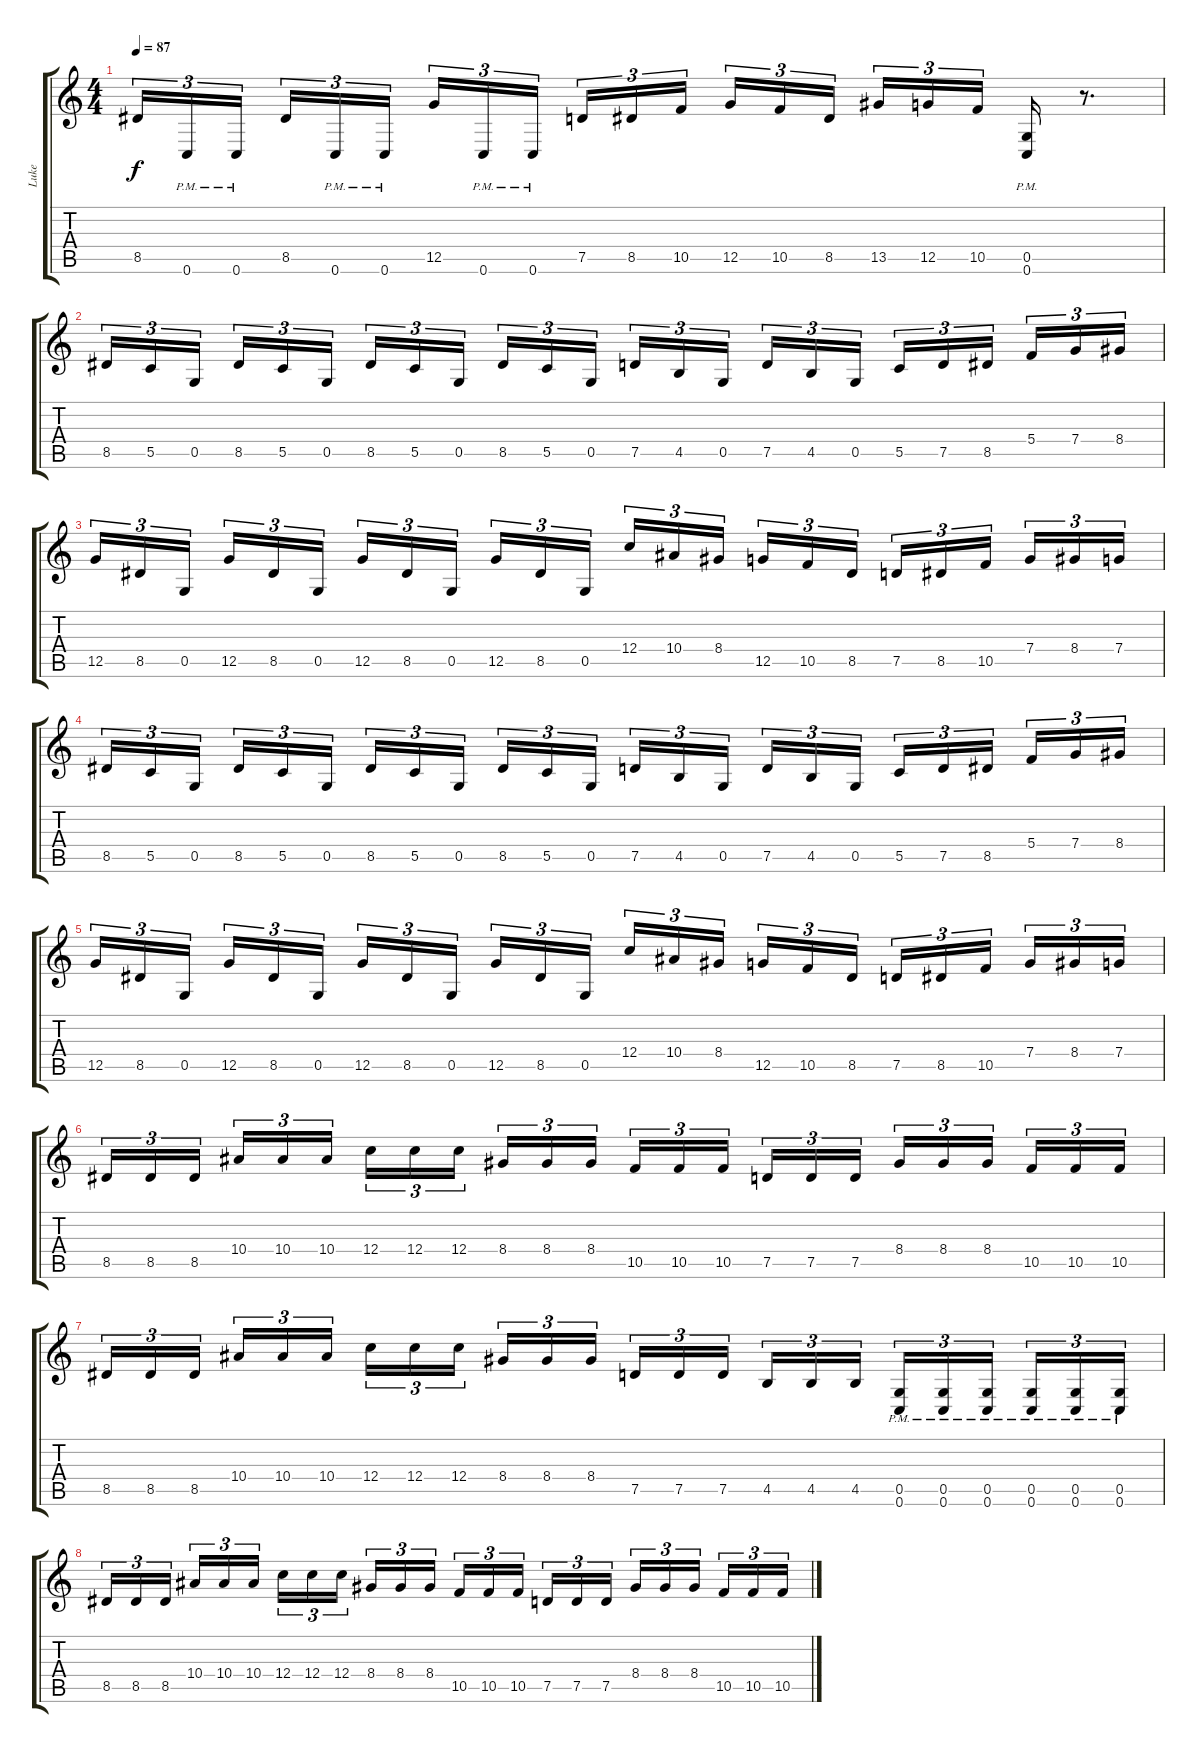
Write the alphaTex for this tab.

\track ("Luke" "Luke") {instrument distortionguitar}
\staff {score tabs}
\tuning (D4 A3 F3 C3 G2 C2) {hide}
\ts (4 4)
\tempo 87
\clef g2
\ks c
8.5.16{tu (3 2) dy f} 0.6{pm}.16{tu (3 2)} 0.6{pm}.16{tu (3 2) beam splitsecondary} 8.5.16{tu (3 2)} 0.6{pm}.16{tu (3 2)} 0.6{pm}.16{tu (3 2)} 12.5.16{tu (3 2)} 0.6{pm}.16{tu (3 2)} 0.6{pm}.16{tu (3 2) beam splitsecondary} 7.5.16{tu (3 2)} 8.5.16{tu (3 2)} 10.5.16{tu (3 2)} 12.5.16{tu (3 2)} 10.5.16{tu (3 2)} 8.5.16{tu (3 2) beam splitsecondary} 13.5.16{tu (3 2)} 12.5.16{tu (3 2)} 10.5.16{tu (3 2)} (0.5{pm} 0.6{pm}).16 r.8{d} |
8.5.16{tu (3 2)} 5.5.16{tu (3 2)} 0.5.16{tu (3 2) beam splitsecondary} 8.5.16{tu (3 2)} 5.5.16{tu (3 2)} 0.5.16{tu (3 2)} 8.5.16{tu (3 2)} 5.5.16{tu (3 2)} 0.5.16{tu (3 2) beam splitsecondary} 8.5.16{tu (3 2)} 5.5.16{tu (3 2)} 0.5.16{tu (3 2)} 7.5.16{tu (3 2)} 4.5.16{tu (3 2)} 0.5.16{tu (3 2) beam splitsecondary} 7.5.16{tu (3 2)} 4.5.16{tu (3 2)} 0.5.16{tu (3 2)} 5.5.16{tu (3 2)} 7.5.16{tu (3 2)} 8.5.16{tu (3 2) beam splitsecondary} 5.4.16{tu (3 2)} 7.4.16{tu (3 2)} 8.4.16{tu (3 2)} |
12.5.16{tu (3 2)} 8.5.16{tu (3 2)} 0.5.16{tu (3 2) beam splitsecondary} 12.5.16{tu (3 2)} 8.5.16{tu (3 2)} 0.5.16{tu (3 2)} 12.5.16{tu (3 2)} 8.5.16{tu (3 2)} 0.5.16{tu (3 2) beam splitsecondary} 12.5.16{tu (3 2)} 8.5.16{tu (3 2)} 0.5.16{tu (3 2)} 12.4.16{tu (3 2)} 10.4.16{tu (3 2)} 8.4.16{tu (3 2) beam splitsecondary} 12.5.16{tu (3 2)} 10.5.16{tu (3 2)} 8.5.16{tu (3 2)} 7.5.16{tu (3 2)} 8.5.16{tu (3 2)} 10.5.16{tu (3 2) beam splitsecondary} 7.4.16{tu (3 2)} 8.4.16{tu (3 2)} 7.4.16{tu (3 2)} |
8.5.16{tu (3 2)} 5.5.16{tu (3 2)} 0.5.16{tu (3 2) beam splitsecondary} 8.5.16{tu (3 2)} 5.5.16{tu (3 2)} 0.5.16{tu (3 2)} 8.5.16{tu (3 2)} 5.5.16{tu (3 2)} 0.5.16{tu (3 2) beam splitsecondary} 8.5.16{tu (3 2)} 5.5.16{tu (3 2)} 0.5.16{tu (3 2)} 7.5.16{tu (3 2)} 4.5.16{tu (3 2)} 0.5.16{tu (3 2) beam splitsecondary} 7.5.16{tu (3 2)} 4.5.16{tu (3 2)} 0.5.16{tu (3 2)} 5.5.16{tu (3 2)} 7.5.16{tu (3 2)} 8.5.16{tu (3 2) beam splitsecondary} 5.4.16{tu (3 2)} 7.4.16{tu (3 2)} 8.4.16{tu (3 2)} |
12.5.16{tu (3 2)} 8.5.16{tu (3 2)} 0.5.16{tu (3 2) beam splitsecondary} 12.5.16{tu (3 2)} 8.5.16{tu (3 2)} 0.5.16{tu (3 2)} 12.5.16{tu (3 2)} 8.5.16{tu (3 2)} 0.5.16{tu (3 2) beam splitsecondary} 12.5.16{tu (3 2)} 8.5.16{tu (3 2)} 0.5.16{tu (3 2)} 12.4.16{tu (3 2)} 10.4.16{tu (3 2)} 8.4.16{tu (3 2) beam splitsecondary} 12.5.16{tu (3 2)} 10.5.16{tu (3 2)} 8.5.16{tu (3 2)} 7.5.16{tu (3 2)} 8.5.16{tu (3 2)} 10.5.16{tu (3 2) beam splitsecondary} 7.4.16{tu (3 2)} 8.4.16{tu (3 2)} 7.4.16{tu (3 2)} |
8.5.16{tu (3 2)} 8.5.16{tu (3 2)} 8.5.16{tu (3 2) beam splitsecondary} 10.4.16{tu (3 2)} 10.4.16{tu (3 2)} 10.4.16{tu (3 2)} 12.4.16{tu (3 2)} 12.4.16{tu (3 2)} 12.4.16{tu (3 2) beam splitsecondary} 8.4.16{tu (3 2)} 8.4.16{tu (3 2)} 8.4.16{tu (3 2)} 10.5.16{tu (3 2)} 10.5.16{tu (3 2)} 10.5.16{tu (3 2) beam splitsecondary} 7.5.16{tu (3 2)} 7.5.16{tu (3 2)} 7.5.16{tu (3 2)} 8.4.16{tu (3 2)} 8.4.16{tu (3 2)} 8.4.16{tu (3 2) beam splitsecondary} 10.5.16{tu (3 2)} 10.5.16{tu (3 2)} 10.5.16{tu (3 2)} |
8.5.16{tu (3 2)} 8.5.16{tu (3 2)} 8.5.16{tu (3 2) beam splitsecondary} 10.4.16{tu (3 2)} 10.4.16{tu (3 2)} 10.4.16{tu (3 2)} 12.4.16{tu (3 2)} 12.4.16{tu (3 2)} 12.4.16{tu (3 2) beam splitsecondary} 8.4.16{tu (3 2)} 8.4.16{tu (3 2)} 8.4.16{tu (3 2)} 7.5.16{tu (3 2)} 7.5.16{tu (3 2)} 7.5.16{tu (3 2) beam splitsecondary} 4.5.16{tu (3 2)} 4.5.16{tu (3 2)} 4.5.16{tu (3 2)} (0.5{pm} 0.6{pm}).16{tu (3 2)} (0.5{pm} 0.6{pm}).16{tu (3 2)} (0.5{pm} 0.6{pm}).16{tu (3 2) beam splitsecondary} (0.5{pm} 0.6{pm}).16{tu (3 2)} (0.5{pm} 0.6{pm}).16{tu (3 2)} (0.5{pm} 0.6{pm}).16{tu (3 2)} |
8.5.16{tu (3 2)} 8.5.16{tu (3 2)} 8.5.16{tu (3 2) beam splitsecondary} 10.4.16{tu (3 2)} 10.4.16{tu (3 2)} 10.4.16{tu (3 2)} 12.4.16{tu (3 2)} 12.4.16{tu (3 2)} 12.4.16{tu (3 2) beam splitsecondary} 8.4.16{tu (3 2)} 8.4.16{tu (3 2)} 8.4.16{tu (3 2)} 10.5.16{tu (3 2)} 10.5.16{tu (3 2)} 10.5.16{tu (3 2) beam splitsecondary} 7.5.16{tu (3 2)} 7.5.16{tu (3 2)} 7.5.16{tu (3 2)} 8.4.16{tu (3 2)} 8.4.16{tu (3 2)} 8.4.16{tu (3 2) beam splitsecondary} 10.5.16{tu (3 2)} 10.5.16{tu (3 2)} 10.5.16{tu (3 2)}
